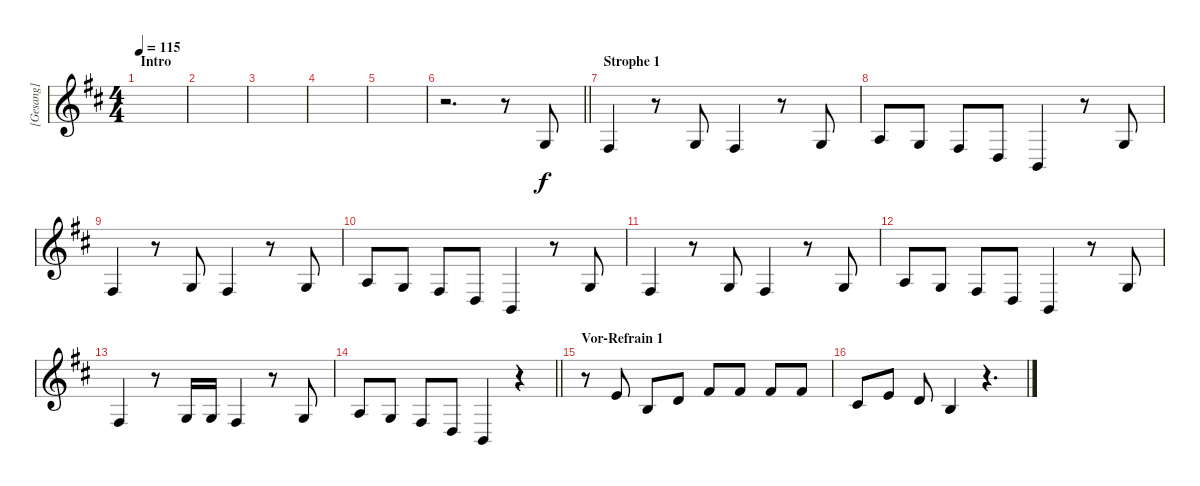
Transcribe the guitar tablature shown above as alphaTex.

\track ("[Gesang]" "[Gesang]") {instrument tenorsax}
\staff {score}
\tuning (E4 B3 G3 D3 A2 E2) {hide}
\ts (4 4)
\section ("" "Intro")
\tempo 115
\clef g2
\ks bminor
|
|
|
|
|
\barLineRight lightlight
r.2{d} r.8 0.3.8 |
\section ("" "Strophe 1")
4.4.4 r.8 0.3.8 4.4.4 r.8 0.3.8 |
2.3.8 0.3.8 4.4.8 0.4.8 2.5.4 r.8 0.3.8 |
4.4.4 r.8 0.3.8 4.4.4 r.8 0.3.8 |
2.3.8 0.3.8 4.4.8 0.4.8 2.5.4 r.8 0.3.8 |
4.4.4 r.8 0.3.8 4.4.4 r.8 0.3.8 |
2.3.8 0.3.8 4.4.8 0.4.8 2.5.4 r.8 0.3.8 |
4.4.4 r.8 0.3.16 0.3.16 4.4.4 r.8 0.3.8 |
\barLineRight lightlight
2.3.8 0.3.8 4.4.8 0.4.8 2.5.4 r.4 |
\section ("" "Vor-Refrain 1")
r.8 9.3.8 4.3.8 7.3.8 7.2.8 7.2.8 7.2.8 7.2.8 |
6.3.8 9.3.8 7.3.8 4.3.4 r.4{d}
